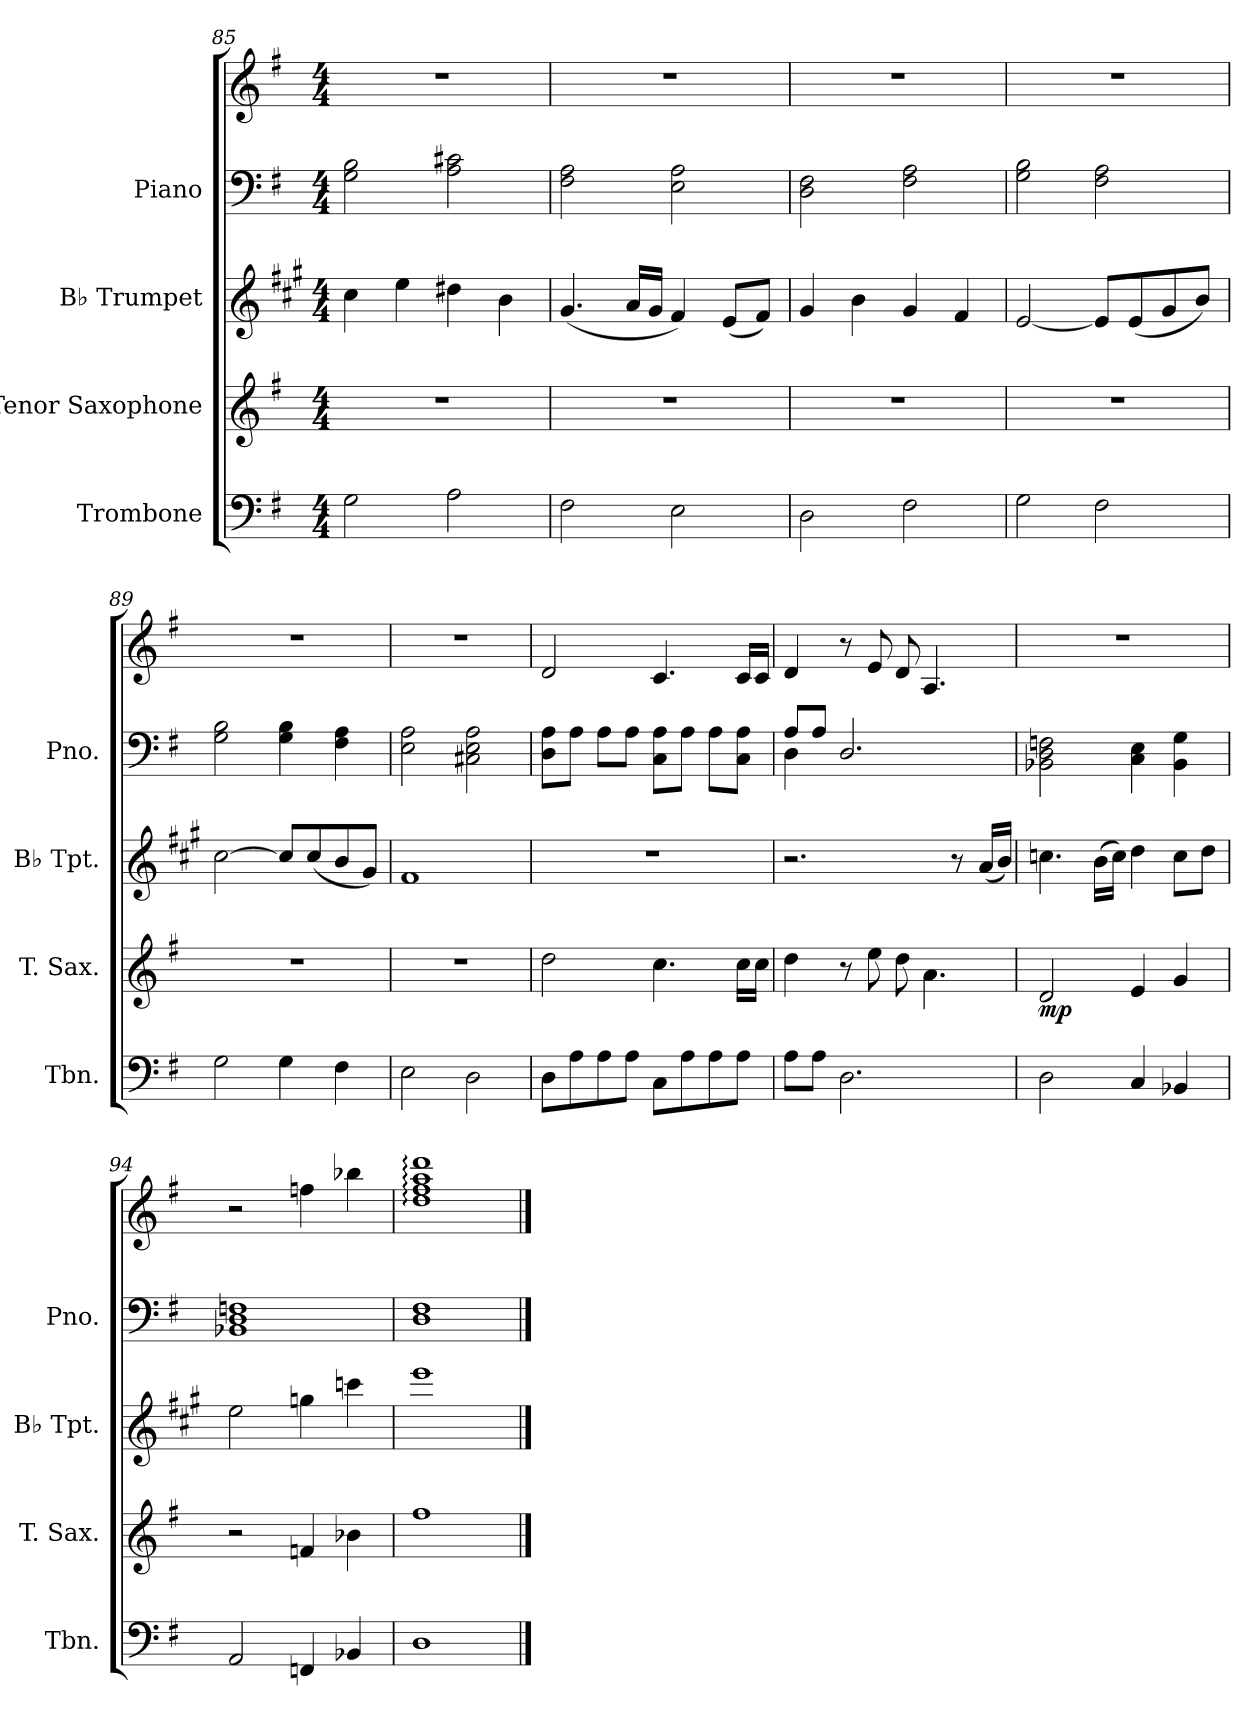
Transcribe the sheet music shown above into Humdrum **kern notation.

**kern	**kern	**dynam	**kern	**kern	**kern
*part4	*part3	*part3	*part2	*part1	*part1
*staff5	*staff4	*staff4	*staff3	*staff2	*staff1
*I"Trombone	*I"Tenor Saxophone	*	*I"B♭ Trumpet	*I"Piano	*
*I'Tbn.	*I'T. Sax.	*	*I'B♭ Tpt.	*I'Pno.	*
!!LO:LB:g=z
*clefF4	*clefG2	*	*clefG2	*clefF4	*clefG2
*	*ITrd8c14	*	*ITrd1c2	*	*
*k[f#]	*k[f#]	*	*k[f#]	*k[f#]	*k[f#]
*M4/4	*M4/4	*	*M4/4	*M4/4	*M4/4
=85	=85	=85	=85	=85	=85
2G\	1r	.	4b\	2G\ 2B\	1r
.	.	.	4dd\	.	.
2A\	.	.	4cc#X\	2A\ 2c#X\	.
.	.	.	4a\	.	.
=86	=86	=86	=86	=86	=86
2F#\	1r	.	(4.f#/	2F#\ 2A\	1r
.	.	.	16g/LL	.	.
.	.	.	16f#/JJ	.	.
2E\	.	.	4e/)	2E\ 2A\	.
.	.	.	(8d/L	.	.
.	.	.	8e/J)	.	.
=87	=87	=87	=87	=87	=87
2D\	1r	.	4f#/	2D\ 2F#\	1r
.	.	.	4a\	.	.
2F#\	.	.	4f#/	2F#\ 2A\	.
.	.	.	4e/	.	.
=88	=88	=88	=88	=88	=88
2G\	1r	.	[2d/	2G\ 2B\	1r
2F#\	.	.	8d/L]	2F#\ 2A\	.
.	.	.	(8d/	.	.
.	.	.	8f#/	.	.
.	.	.	8a/J)	.	.
=89	=89	=89	=89	=89	=89
2G\	1r	.	[2b\	2G\ 2B\	1r
4G\	.	.	8b/L]	4G\ 4B\	.
.	.	.	(8b/	.	.
4F#\	.	.	8a/	4F#\ 4A\	.
.	.	.	8f#/J)	.	.
=90	=90	=90	=90	=90	=90
2E\	1r	.	1e	2E\ 2A\	1r
2D\	.	.	.	2C#X\ 2E\ 2A\	.
!!LO:LB:g=z
=91	=91	=91	=91	=91	=91
8D\L	2d\	.	1r	8D\ 8A\L	2d/
8A\	.	.	.	8A\J	.
8A\	.	.	.	8A\L	.
8A\J	.	.	.	8A\J	.
8C\L	4.c\	.	.	8C\ 8A\L	4.c/
8A\	.	.	.	8A\J	.
8A\	.	.	.	8A\L	.
8A\J	16c\LL	.	.	8C\ 8A\J	16c/LL
.	16c\JJ	.	.	.	16c/JJ
=92	=92	=92	=92	=92	=92
*	*	*	*	*^	*
8A\L	4d\	.	2.r	8A/L	4D\	4d/
8A\J	.	.	.	8A/J	.	.
2.D\	8r	.	.	2.D/	2.ryy	8r
.	8e\	.	.	.	.	8e/
.	8d\	.	.	.	.	8d/
.	4.A\	.	.	.	.	4.A/
.	.	.	8r	.	.	.
.	.	.	(16g/LL	.	.	.
.	.	.	16a/JJ)	.	.	.
*	*	*	*	*v	*v	*
=93	=93	=93	=93	=93	=93
!	!	!LO:DY:b	!	!	!
2D\	2D/	mp	4.b-X\	2BB-X\ 2D\ 2Fn\	1r
.	.	.	(16a\LL	.	.
.	.	.	16b-\JJ)	.	.
4C/	4E/	.	4cc\	4C\ 4E\	.
4BB-X/	4G/	.	8b-\L	4BB-\ 4G\	.
.	.	.	8cc\J	.	.
=94	=94	=94	=94	=94	=94
2AA/	2r	.	2dd\	1BB-X 1D 1Fn	2r
4FFn/	4Fn/	.	4ffn\	.	4ffn\
4BB-X/	4B-X\	.	4bb-X\	.	4bb-X\
=95	=95	=95	=95	=95	=95
1D	1f#	.	1ddd	1D 1F#	1dd: 1ff#: 1aa: 1ddd:
==	==	==	==	==	==
*-	*-	*-	*-	*-	*-
